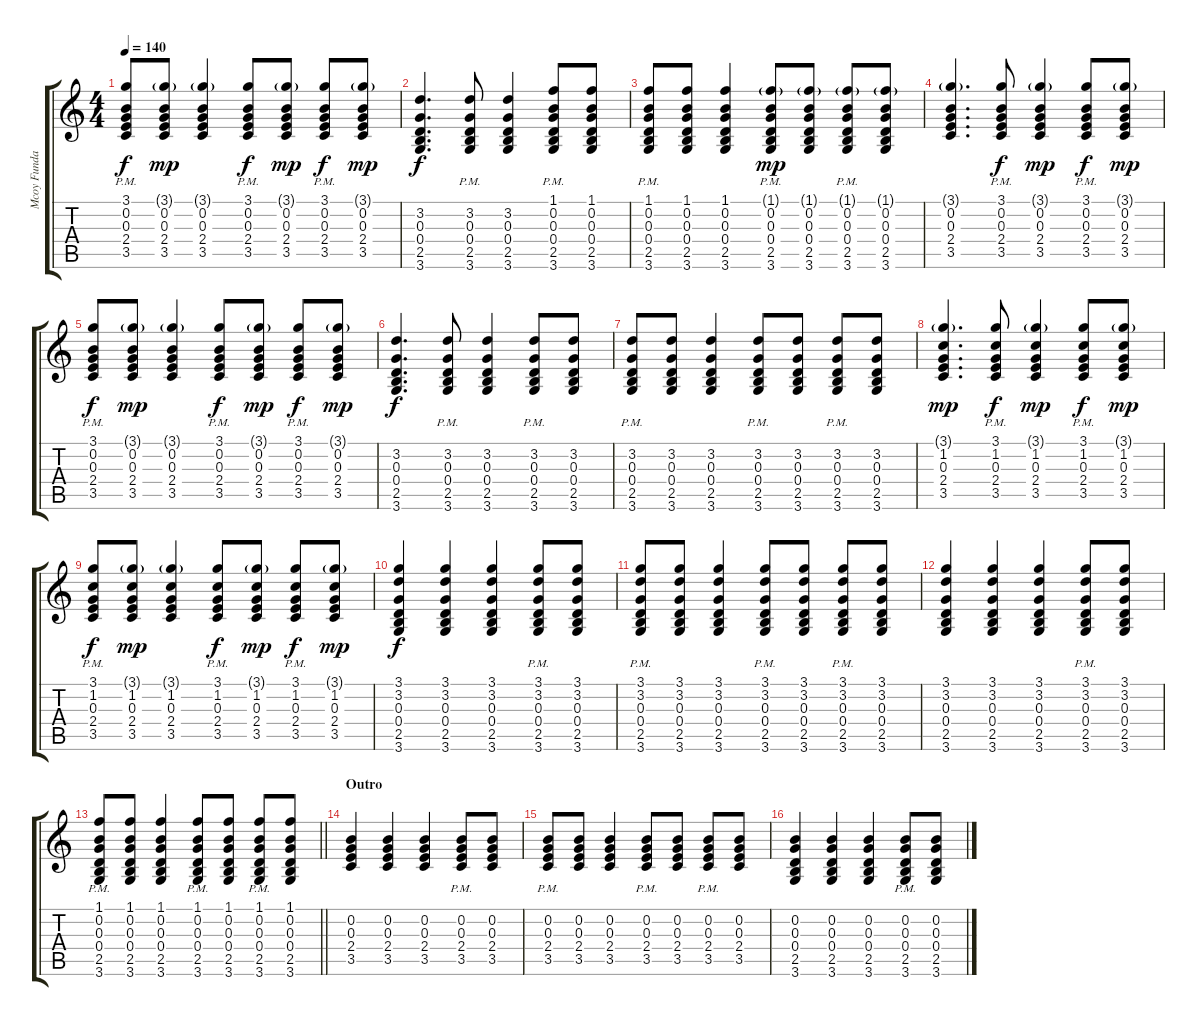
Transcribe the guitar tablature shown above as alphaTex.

\track ("Mcoy Fundales(Rhythm)" "Mcoy Funda") {instrument acousticguitarsteel}
\staff {score tabs}
\tuning (E4 B3 G3 D3 A2 E2) {hide}
\ts (4 4)
\tempo 140
\clef g2
\ks c
(3.1{pm} 0.2{pm} 0.3{pm} 2.4{pm} 3.5{pm}).8{dy f} (3.1{g} 0.2 0.3 2.4 3.5).8{dy mp} (3.1{g} 0.2 0.3 2.4 3.5).4 (3.1{pm} 0.2{pm} 0.3{pm} 2.4{pm} 3.5{pm}).8{dy f} (3.1{g} 0.2 0.3 2.4 3.5).8{dy mp} (3.1{pm} 0.2{pm} 0.3{pm} 2.4{pm} 3.5{pm}).8{dy f} (3.1{g} 0.2 0.3 2.4 3.5).8{dy mp} |
(3.2 0.3 0.4 2.5 3.6).4{d dy f} (3.2{pm} 0.3{pm} 0.4{pm} 2.5{pm} 3.6{pm}).8 (3.2 0.3 0.4 2.5 3.6).4 (1.1{pm} 0.2{pm} 0.3{pm} 0.4{pm} 2.5{pm} 3.6{pm}).8 (1.1 0.2 0.3 0.4 2.5 3.6).8 |
(1.1{pm} 0.2{pm} 0.3{pm} 0.4{pm} 2.5{pm} 3.6{pm}).8 (1.1 0.2 0.3 0.4 2.5 3.6).8 (1.1 0.2 0.3 0.4 2.5 3.6).4 (1.1{g} 0.2{pm} 0.3{pm} 0.4{pm} 2.5{pm} 3.6{pm}).8{dy mp} (1.1{g} 0.2 0.3 0.4 2.5 3.6).8 (1.1{g} 0.2{pm} 0.3{pm} 0.4{pm} 2.5{pm} 3.6{pm}).8 (1.1{g} 0.2 0.3 0.4 2.5 3.6).8 |
(3.1{g} 0.2 0.3 2.4 3.5).4{d} (3.1{pm} 0.2{pm} 0.3{pm} 2.4{pm} 3.5{pm}).8{dy f} (3.1{g} 0.2 0.3 2.4 3.5).4{dy mp} (3.1{pm} 0.2{pm} 0.3{pm} 2.4{pm} 3.5{pm}).8{dy f} (3.1{g} 0.2 0.3 2.4 3.5).8{dy mp} |
(3.1{pm} 0.2{pm} 0.3{pm} 2.4{pm} 3.5{pm}).8{dy f} (3.1{g} 0.2 0.3 2.4 3.5).8{dy mp} (3.1{g} 0.2 0.3 2.4 3.5).4 (3.1{pm} 0.2{pm} 0.3{pm} 2.4{pm} 3.5{pm}).8{dy f} (3.1{g} 0.2 0.3 2.4 3.5).8{dy mp} (3.1{pm} 0.2{pm} 0.3{pm} 2.4{pm} 3.5{pm}).8{dy f} (3.1{g} 0.2 0.3 2.4 3.5).8{dy mp} |
(3.2 0.3 0.4 2.5 3.6).4{d dy f} (3.2{pm} 0.3{pm} 0.4{pm} 2.5{pm} 3.6{pm}).8 (3.2 0.3 0.4 2.5 3.6).4 (3.2{pm} 0.3{pm} 0.4{pm} 2.5{pm} 3.6{pm}).8 (3.2 0.3 0.4 2.5 3.6).8 |
(3.2{pm} 0.3{pm} 0.4{pm} 2.5{pm} 3.6{pm}).8 (3.2 0.3 0.4 2.5 3.6).8 (3.2 0.3 0.4 2.5 3.6).4 (3.2{pm} 0.3{pm} 0.4{pm} 2.5{pm} 3.6{pm}).8 (3.2 0.3 0.4 2.5 3.6).8 (3.2{pm} 0.3{pm} 0.4{pm} 2.5{pm} 3.6{pm}).8 (3.2 0.3 0.4 2.5 3.6).8 |
(3.1{g} 1.2 0.3 2.4 3.5).4{d dy mp} (3.1{pm} 1.2{pm} 0.3{pm} 2.4{pm} 3.5{pm}).8{dy f} (3.1{g} 1.2 0.3 2.4 3.5).4{dy mp} (3.1{pm} 1.2{pm} 0.3{pm} 2.4{pm} 3.5{pm}).8{dy f} (3.1{g} 1.2 0.3 2.4 3.5).8{dy mp} |
(3.1{pm} 1.2{pm} 0.3{pm} 2.4{pm} 3.5{pm}).8{dy f} (3.1{g} 1.2 0.3 2.4 3.5).8{dy mp} (3.1{g} 1.2 0.3 2.4 3.5).4 (3.1{pm} 1.2{pm} 0.3{pm} 2.4{pm} 3.5{pm}).8{dy f} (3.1{g} 1.2 0.3 2.4 3.5).8{dy mp} (3.1{pm} 1.2{pm} 0.3{pm} 2.4{pm} 3.5{pm}).8{dy f} (3.1{g} 1.2 0.3 2.4 3.5).8{dy mp} |
(3.1 3.2 0.3 0.4 2.5 3.6).4{dy f} (3.1 3.2 0.3 0.4 2.5 3.6).4 (3.1 3.2 0.3 0.4 2.5 3.6).4 (3.1{pm} 3.2{pm} 0.3{pm} 0.4{pm} 2.5{pm} 3.6{pm}).8 (3.1 3.2 0.3 0.4 2.5 3.6).8 |
(3.1{pm} 3.2{pm} 0.3{pm} 0.4{pm} 2.5{pm} 3.6{pm}).8 (3.1 3.2 0.3 0.4 2.5 3.6).8 (3.1 3.2 0.3 0.4 2.5 3.6).4 (3.1{pm} 3.2{pm} 0.3{pm} 0.4{pm} 2.5{pm} 3.6{pm}).8 (3.1 3.2 0.3 0.4 2.5 3.6).8 (3.1{pm} 3.2{pm} 0.3{pm} 0.4{pm} 2.5{pm} 3.6{pm}).8 (3.1 3.2 0.3 0.4 2.5 3.6).8 |
(3.1 3.2 0.3 0.4 2.5 3.6).4 (3.1 3.2 0.3 0.4 2.5 3.6).4 (3.1 3.2 0.3 0.4 2.5 3.6).4 (3.1{pm} 3.2{pm} 0.3{pm} 0.4{pm} 2.5{pm} 3.6{pm}).8 (3.1 3.2 0.3 0.4 2.5 3.6).8 |
\barLineRight lightlight
(1.1{pm} 0.2{pm} 0.3{pm} 0.4{pm} 2.5{pm} 3.6{pm}).8 (1.1 0.2 0.3 0.4 2.5 3.6).8 (1.1 0.2 0.3 0.4 2.5 3.6).4 (1.1{pm} 0.2{pm} 0.3{pm} 0.4{pm} 2.5{pm} 3.6{pm}).8 (1.1 0.2 0.3 0.4 2.5 3.6).8 (1.1{pm} 0.2{pm} 0.3{pm} 0.4{pm} 2.5{pm} 3.6{pm}).8 (1.1 0.2 0.3 0.4 2.5 3.6).8 |
\section ("" "Outro")
(0.2 0.3 2.4 3.5).4 (0.2 0.3 2.4 3.5).4 (0.2 0.3 2.4 3.5).4 (0.2{pm} 0.3{pm} 2.4{pm} 3.5{pm}).8 (0.2 0.3 2.4 3.5).8 |
(0.2{pm} 0.3{pm} 2.4{pm} 3.5{pm}).8 (0.2 0.3 2.4 3.5).8 (0.2 0.3 2.4 3.5).4 (0.2{pm} 0.3{pm} 2.4{pm} 3.5{pm}).8 (0.2 0.3 2.4 3.5).8 (0.2{pm} 0.3{pm} 2.4{pm} 3.5{pm}).8 (0.2 0.3 2.4 3.5).8 |
(0.2 0.3 0.4 2.5 3.6).4 (0.2 0.3 0.4 2.5 3.6).4 (0.2 0.3 0.4 2.5 3.6).4 (0.2{pm} 0.3{pm} 0.4{pm} 2.5{pm} 3.6{pm}).8 (0.2 0.3 0.4 2.5 3.6).8
